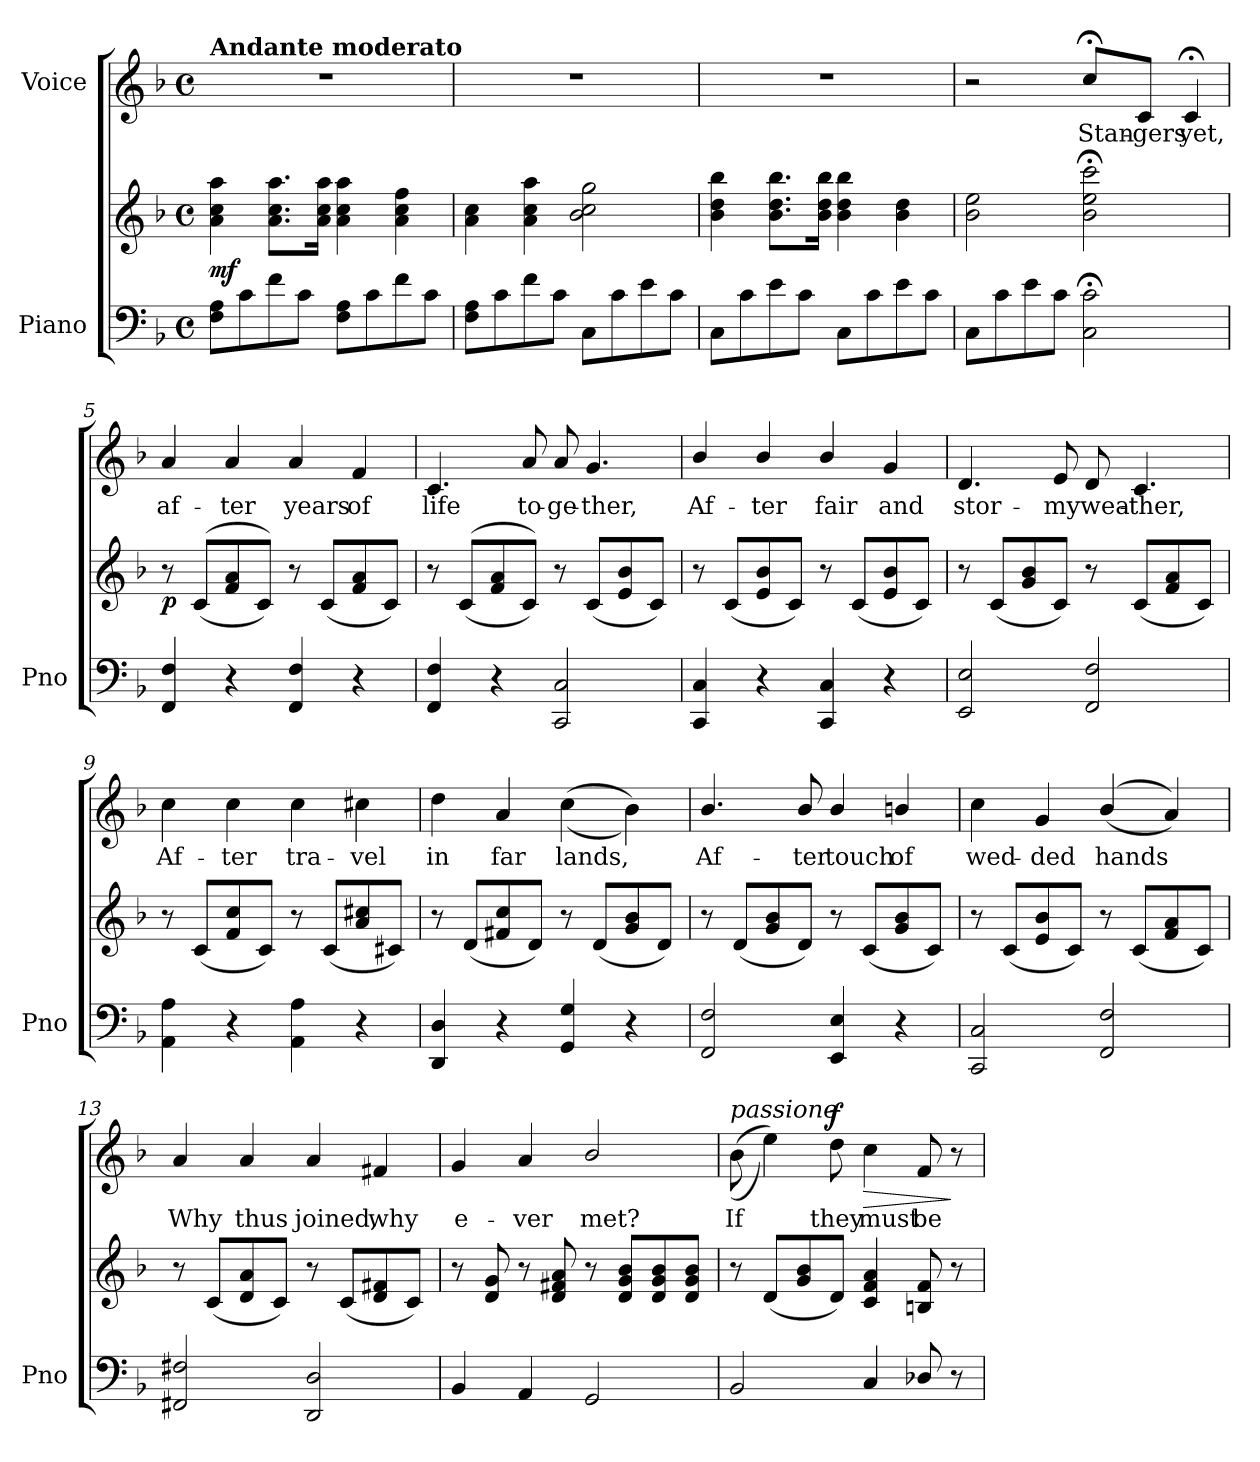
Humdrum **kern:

**kern	**kern	**dynam	**kern	**text	**dynam
*part2	*part2	*part2	*part1	*part1	*part1
*staff3	*staff2	*staff2/3	*staff1	*staff1	*staff1
*I"Piano	*	*	*I"Voice	*	*
*I'Pno	*	*	*	*	*
*clefF4	*clefG2	*	*clefG2	*	*
*k[b-]	*k[b-]	*	*k[b-]	*	*
*M4/4	*M4/4	*	*M4/4	*	*
*met(c)	*met(c)	*	*met(c)	*	*
=1	=1	=1	=1	=1	=1
!	!	!	!LO:TX:a:B:t=Andante moderato	!	!
!	!	!LO:DY:b	!	!	!
8F\ 8A\L	4a\ 4cc\ 4aa\	mf	1r	.	.
8c\	.	.	.	.	.
8f\	8.a\ 8.cc\ 8.aa\L	.	.	.	.
8c\J	.	.	.	.	.
.	16a\ 16cc\ 16aa\Jk	.	.	.	.
8F\ 8A\L	4a\ 4cc\ 4aa\	.	.	.	.
8c\	.	.	.	.	.
8f\	4a\ 4cc\ 4ff\	.	.	.	.
8c\J	.	.	.	.	.
=2	=2	=2	=2	=2	=2
8F\ 8A\L	4a\ 4cc\	.	1r	.	.
8c\	.	.	.	.	.
8f\	4a\ 4cc\ 4aa\	.	.	.	.
8c\J	.	.	.	.	.
8C\L	2b-\ 2cc\ 2gg\	.	.	.	.
8c\	.	.	.	.	.
8e\	.	.	.	.	.
8c\J	.	.	.	.	.
=3	=3	=3	=3	=3	=3
8C\L	4b-\ 4dd\ 4bb-\	.	1r	.	.
8c\	.	.	.	.	.
8e\	8.b-\ 8.dd\ 8.bb-\L	.	.	.	.
8c\J	.	.	.	.	.
.	16b-\ 16dd\ 16bb-\Jk	.	.	.	.
8C\L	4b-\ 4dd\ 4bb-\	.	.	.	.
8c\	.	.	.	.	.
8e\	4b-\ 4dd\	.	.	.	.
8c\J	.	.	.	.	.
=4	=4	=4	=4	=4	=4
8C\L	2b-\ 2ee\	.	2r	.	.
8c\	.	.	.	.	.
8e\	.	.	.	.	.
8c\J	.	.	.	.	.
2C\;< 2c\;<	2b-\; 2ee\; 2ccc\;	.	8cc;</L	Stan-	.
.	.	.	8c/J	-gers	.
.	.	.	4c;</	yet,	.
=5	=5	=5	=5	=5	=5
!	!	!LO:DY:b	!	!	!
4FF/ 4F/	8r	p	4a/	af-	.
.	((8c/L	.	.	.	.
4r	8f/ 8a/	.	4a/	-ter	.
.	8c/J))	.	.	.	.
4FF/ 4F/	8r	.	4a/	years	.
.	(8c/L	.	.	.	.
4r	8f/ 8a/	.	4f/	of	.
.	8c/J)	.	.	.	.
=6	=6	=6	=6	=6	=6
4FF/ 4F/	8r	.	4.c/	life	.
.	((8c/L	.	.	.	.
4r	8f/ 8a/	.	.	.	.
.	8c/J))	.	8a/	to-	.
2CC/ 2C/	8r	.	8a/	-ge-	.
.	(8c/L	.	4.g/	-ther,	.
.	8e/ 8b-/	.	.	.	.
.	8c/J)	.	.	.	.
=7	=7	=7	=7	=7	=7
4CC/ 4C/	8r	.	4b-/	Af-	.
.	(8c/L	.	.	.	.
4r	8e/ 8b-/	.	4b-/	-ter	.
.	8c/J)	.	.	.	.
4CC/ 4C/	8r	.	4b-/	fair	.
.	(8c/L	.	.	.	.
4r	8e/ 8b-/	.	4g/	and	.
.	8c/J)	.	.	.	.
=8	=8	=8	=8	=8	=8
2EE/ 2E/	8r	.	4.d/	stor-	.
.	(8c/L	.	.	.	.
.	8g/ 8b-/	.	.	.	.
.	8c/J)	.	8e/	-my	.
2FF/ 2F/	8r	.	8d/	wea-	.
.	(8c/L	.	4.c/	-ther,	.
.	8f/ 8a/	.	.	.	.
.	8c/J)	.	.	.	.
=9	=9	=9	=9	=9	=9
4AA\ 4A\	8r	.	4cc\	Af-	.
.	(8c/L	.	.	.	.
4r	8f/ 8cc/	.	4cc\	-ter	.
.	8c/J)	.	.	.	.
4AA\ 4A\	8r	.	4cc\	tra-	.
.	(8c/L	.	.	.	.
4r	8a/ 8cc#X/	.	4cc#X\	-vel	.
.	8c#X/J)	.	.	.	.
=10	=10	=10	=10	=10	=10
4DD/ 4D/	8r	.	4dd\	in	.
.	(8d/L	.	.	.	.
4r	8f#X/ 8cc/	.	4a/	far	.
.	8d/J)	.	.	.	.
4GG/ 4G/	8r	.	((4cc\	lands,	.
.	(8d/L	.	.	.	.
4r	8g/ 8b-/	.	4b-\))	.	.
.	8d/J)	.	.	.	.
=11	=11	=11	=11	=11	=11
2FF/ 2F/	8r	.	4.b-/	Af-	.
.	(8d/L	.	.	.	.
.	8g/ 8b-/	.	.	.	.
.	8d/J)	.	8b-/	-ter	.
4EE/ 4E/	8r	.	4b-/	touch	.
.	(8c/L	.	.	.	.
4r	8g/ 8b-/	.	4bn/	of	.
.	8c/J)	.	.	.	.
=12	=12	=12	=12	=12	=12
2CC/ 2C/	8r	.	4cc\	wed-	.
.	(8c/L	.	.	.	.
.	8e/ 8b-/	.	4g/	-ded	.
.	8c/J)	.	.	.	.
2FF/ 2F/	8r	.	((4b-/	hands	.
.	(8c/L	.	.	.	.
.	8f/ 8a/	.	4a/))	.	.
.	8c/J)	.	.	.	.
=13	=13	=13	=13	=13	=13
2FF#X/ 2F#X/	8r	.	4a/	Why	.
.	(8c/L	.	.	.	.
.	8d/ 8a/	.	4a/	thus	.
.	8c/J)	.	.	.	.
2DD/ 2D/	8r	.	4a/	joined,	.
.	(8c/L	.	.	.	.
.	8d/ 8f#X/	.	4f#X/	why	.
.	8c/J)	.	.	.	.
=14	=14	=14	=14	=14	=14
4BB-/	8r	.	4g/	e-	.
.	8d/ 8g/	.	.	.	.
4AA/	8r	.	4a/	-ver	.
.	8d/ 8f#X/ 8a/	.	.	.	.
2GG/	8r	.	2b-/	met?	.
.	8d/ 8g/ 8b-/L	.	.	.	.
.	8d/ 8g/ 8b-/	.	.	.	.
.	8d/ 8g/ 8b-/J	.	.	.	.
=15	=15	=15	=15	=15	=15
!	!	!	!LO:TX:i:t=passione	!	!
2BB-/	8r	.	((8b-\	If	.
.	(8d/L	.	4ee\))	.	.
.	8g/ 8b-/	.	.	.	.
!	!	!	!	!	!LO:DY:a
.	8d/J)	.	8dd\	they	f
!	!	!	!	!	!LO:HP:b
4C/	4c/ 4f/ 4a/	.	4cc\	must	>
8D-X/	8Bn/ 8f/	.	8f/	be	.
8r	8r	.	8r	.	]
=	=	=	=	=	=
*-	*-	*-	*-	*-	*-
